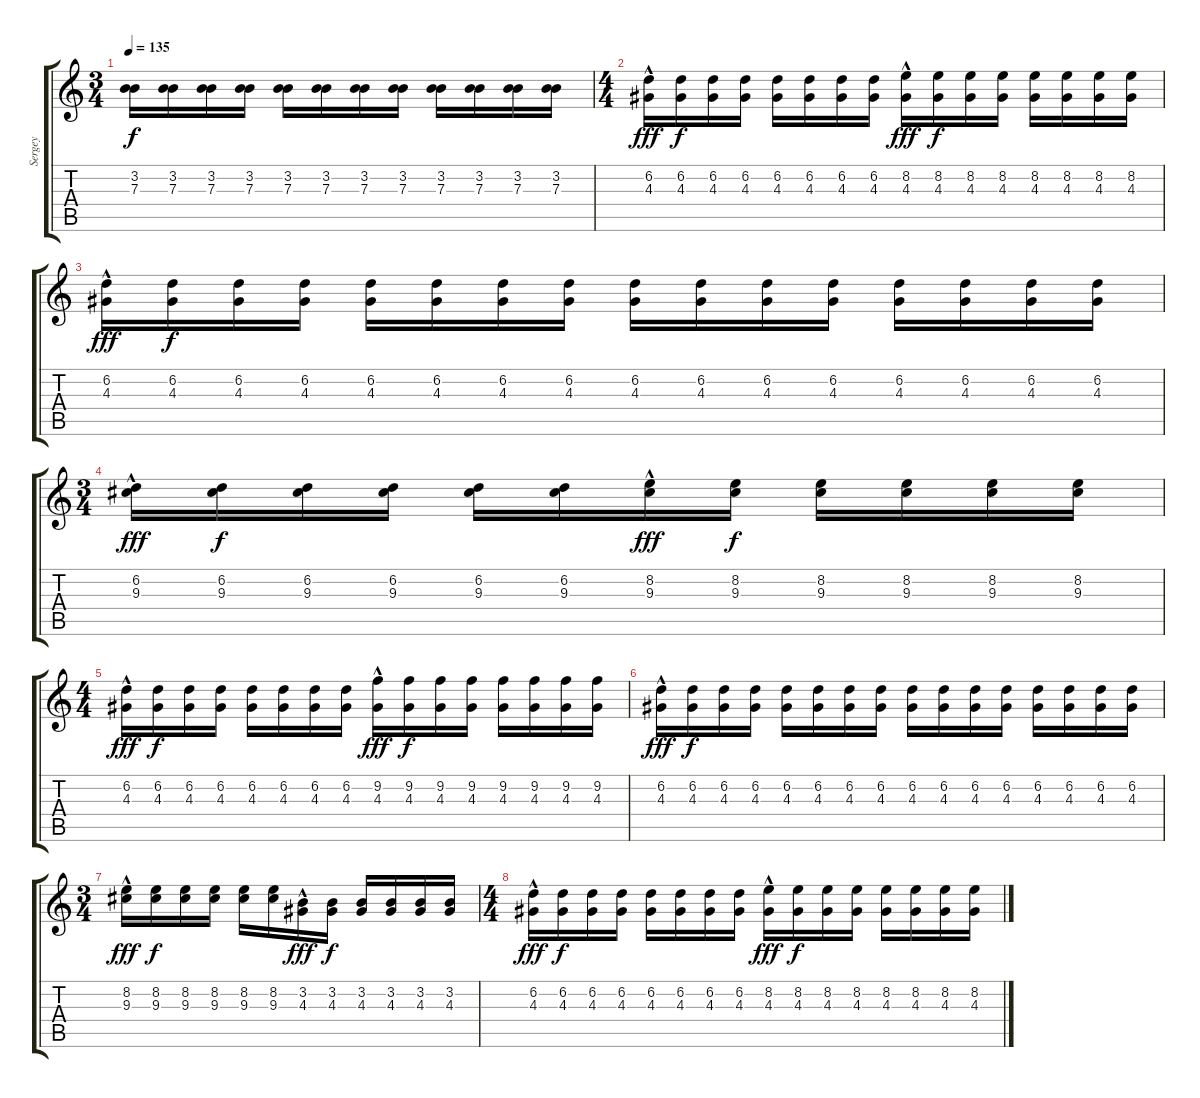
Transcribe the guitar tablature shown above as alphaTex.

\track ("Sergey" "Sergey") {instrument distortionguitar}
\staff {score tabs}
\tuning (Db4 Ab3 E3 B2 Gb2 Db2) {hide}
\ts (3 4)
\tempo 135
\clef g2
\ks c
(3.2 7.3).16{dy f} (3.2 7.3).16 (3.2 7.3).16 (3.2 7.3).16 (3.2 7.3).16 (3.2 7.3).16 (3.2 7.3).16 (3.2 7.3).16 (3.2 7.3).16 (3.2 7.3).16 (3.2 7.3).16 (3.2 7.3).16 |
\ts (4 4)
(6.2{hac} 4.3{hac}).16{dy fff} (6.2 4.3).16{dy f} (6.2 4.3).16 (6.2 4.3).16 (6.2 4.3).16 (6.2 4.3).16 (6.2 4.3).16 (6.2 4.3).16 (8.2{hac} 4.3{hac}).16{dy fff} (8.2 4.3).16{dy f} (8.2 4.3).16 (8.2 4.3).16 (8.2 4.3).16 (8.2 4.3).16 (8.2 4.3).16 (8.2 4.3).16 |
(6.2{hac} 4.3{hac}).16{dy fff} (6.2 4.3).16{dy f} (6.2 4.3).16 (6.2 4.3).16 (6.2 4.3).16 (6.2 4.3).16 (6.2 4.3).16 (6.2 4.3).16 (6.2 4.3).16 (6.2 4.3).16 (6.2 4.3).16 (6.2 4.3).16 (6.2 4.3).16 (6.2 4.3).16 (6.2 4.3).16 (6.2 4.3).16 |
\ts (3 4)
(6.2{hac} 9.3{hac}).16{dy fff} (6.2 9.3).16{dy f} (6.2 9.3).16 (6.2 9.3).16 (6.2 9.3).16 (6.2 9.3).16 (8.2{hac} 9.3{hac}).16{dy fff} (8.2 9.3).16{dy f} (8.2 9.3).16 (8.2 9.3).16 (8.2 9.3).16 (8.2 9.3).16 |
\ts (4 4)
(6.2{hac} 4.3{hac}).16{dy fff} (6.2 4.3).16{dy f} (6.2 4.3).16 (6.2 4.3).16 (6.2 4.3).16 (6.2 4.3).16 (6.2 4.3).16 (6.2 4.3).16 (9.2{hac} 4.3{hac}).16{dy fff} (9.2 4.3).16{dy f} (9.2 4.3).16 (9.2 4.3).16 (9.2 4.3).16 (9.2 4.3).16 (9.2 4.3).16 (9.2 4.3).16 |
(6.2{hac} 4.3{hac}).16{dy fff} (6.2 4.3).16{dy f} (6.2 4.3).16 (6.2 4.3).16 (6.2 4.3).16 (6.2 4.3).16 (6.2 4.3).16 (6.2 4.3).16 (6.2 4.3).16 (6.2 4.3).16 (6.2 4.3).16 (6.2 4.3).16 (6.2 4.3).16 (6.2 4.3).16 (6.2 4.3).16 (6.2 4.3).16 |
\ts (3 4)
(8.2{hac} 9.3{hac}).16{dy fff} (8.2 9.3).16{dy f} (8.2 9.3).16 (8.2 9.3).16 (8.2 9.3).16 (8.2 9.3).16 (3.2{hac} 4.3{hac}).16{dy fff} (3.2 4.3).16{dy f} (3.2 4.3).16 (3.2 4.3).16 (3.2 4.3).16 (3.2 4.3).16 |
\ts (4 4)
(6.2{hac} 4.3{hac}).16{dy fff} (6.2 4.3).16{dy f} (6.2 4.3).16 (6.2 4.3).16 (6.2 4.3).16 (6.2 4.3).16 (6.2 4.3).16 (6.2 4.3).16 (8.2{hac} 4.3{hac}).16{dy fff} (8.2 4.3).16{dy f} (8.2 4.3).16 (8.2 4.3).16 (8.2 4.3).16 (8.2 4.3).16 (8.2 4.3).16 (8.2 4.3).16
